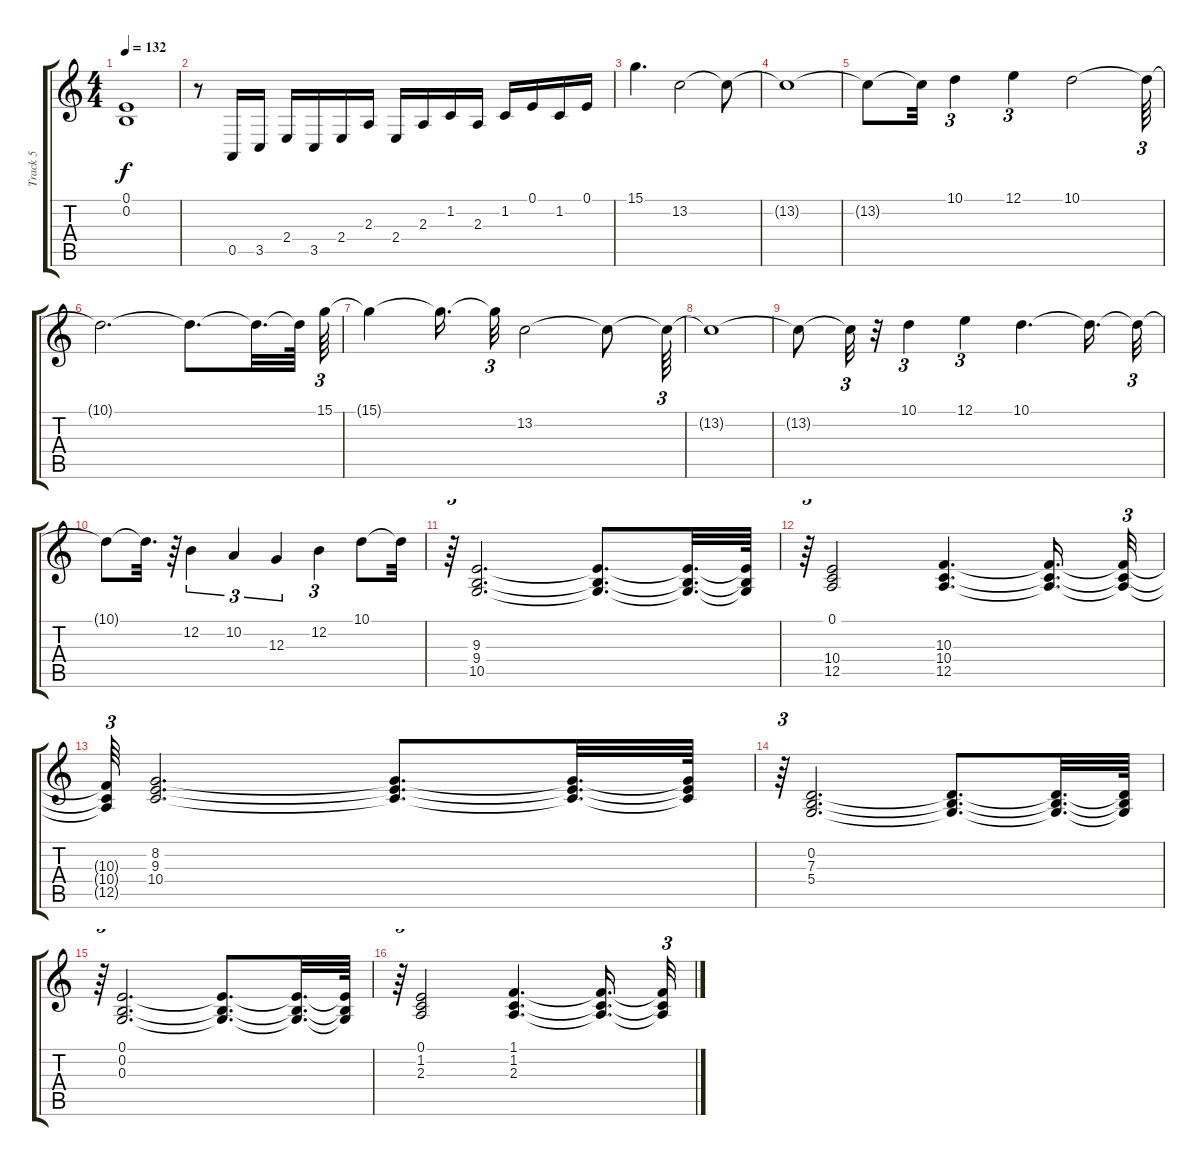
\track ("Track 5" "Track 5") {instrument stringensemble2}
\staff {score tabs}
\tuning (E4 B3 G3 D3 A2 E2) {hide}
\ts (4 4)
\tempo 132
\clef g2
\ks c
(0.1{t} 0.2{t}).1{dy f} |
r.8 0.5.16{volume 16 balance 16 instrument synthstrings2} 3.5.16 2.4.16 3.5.16 2.4.16 2.3.16 2.4.16 2.3.16 1.2.16 2.3.16 1.2.16 0.1.16 1.2.16 0.1.16 |
15.1.4{d balance 7 instrument stringensemble2} 13.2.2 13.2{t}.8 |
13.2{t}.1 |
13.2{t}.8 13.2{t}.32 10.1.4{tu (3 2)} 12.1.4{tu (3 2)} 10.1.2 10.1{t}.64{tu (3 2)} |
10.1{t}.2{d} 10.1{t}.8{d} 10.1{t}.32{d} 10.1{t}.64 15.1.64{tu (3 2)} |
15.1{t}.4 15.1{t}.16{d} 15.1{t}.32{tu (3 2)} 13.2.2 13.2{t}.8 13.2{t}.64{tu (3 2)} |
13.2{t}.1 |
13.2{t}.8 13.2{t}.32{tu (3 2)} r.32 10.1.4{tu (3 2)} 12.1.4{tu (3 2)} 10.1.4{d} 10.1{t}.16{d} 10.1{t}.32{tu (3 2)} |
10.1{t}.8 10.1{t}.32{d} r.64 12.2.4{tu (3 2)} 10.2.4{tu (3 2)} 12.3.4{tu (3 2)} 12.2.4{tu (3 2)} 10.1.8 10.1{t}.32 |
r.64{tu (3 2)} (9.3 9.4 10.5).2{d} (9.3{t} 9.4{t} 10.5{t}).8{d} (9.3{t} 9.4{t} 10.5{t}).32{d} (9.3{t} 9.4{t} 10.5{t}).64 |
r.64{tu (3 2)} (0.1 10.4 12.5).2 (10.3 10.4 12.5).4{d} (10.3{t} 10.4{t} 12.5{t}).16{d} (10.3{t} 10.4{t} 12.5{t}).32{tu (3 2)} |
(10.3{t} 10.4{t} 12.5{t}).64{tu (3 2)} (8.2 9.3 10.4).2{d} (8.2{t} 9.3{t} 10.4{t}).8{d} (8.2{t} 9.3{t} 10.4{t}).32{d} (8.2{t} 9.3{t} 10.4{t}).64 |
r.64{tu (3 2)} (0.2 7.3 5.4).2{d} (0.2{t} 7.3{t} 5.4{t}).8{d} (0.2{t} 7.3{t} 5.4{t}).32{d} (0.2{t} 7.3{t} 5.4{t}).64 |
r.64{tu (3 2)} (0.1 0.2 0.3).2{d} (0.1{t} 0.2{t} 0.3{t}).8{d} (0.1{t} 0.2{t} 0.3{t}).32{d} (0.1{t} 0.2{t} 0.3{t}).64 |
r.64{tu (3 2)} (0.1 1.2 2.3).2 (1.1 1.2 2.3).4{d} (1.1{t} 1.2{t} 2.3{t}).16{d} (1.1{t} 1.2{t} 2.3{t}).32{tu (3 2)}
